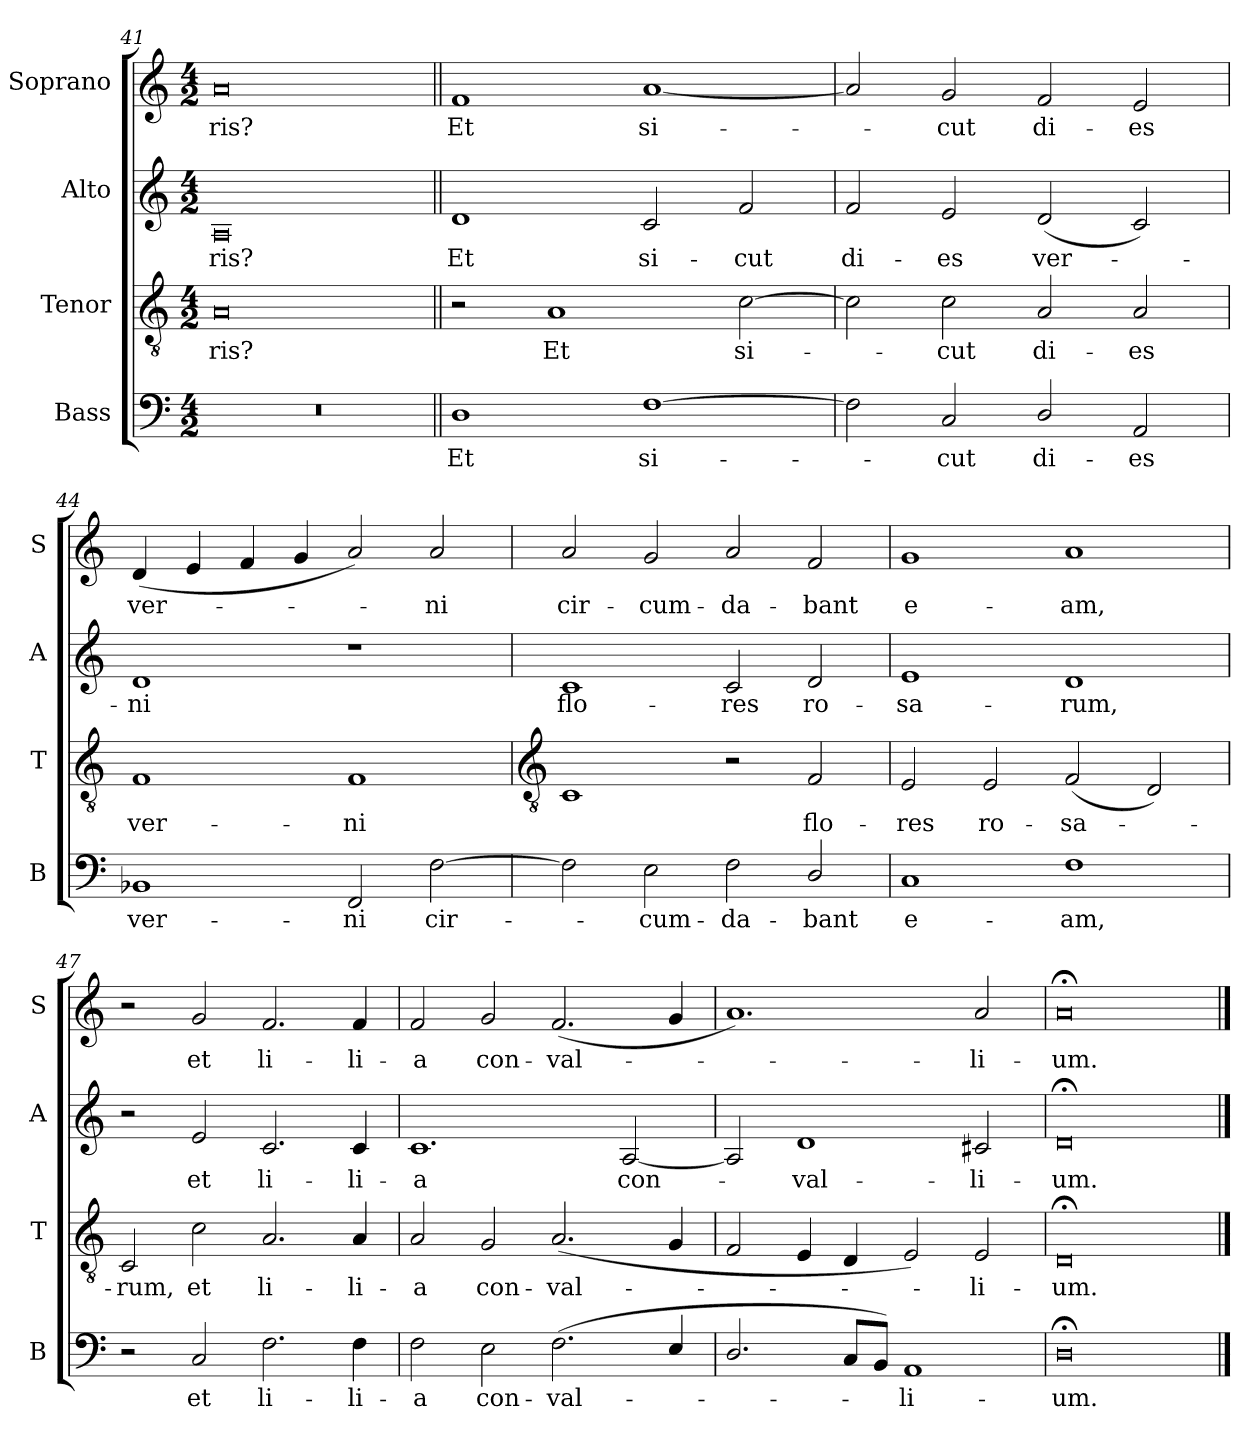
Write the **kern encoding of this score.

**kern	**text	**kern	**text	**kern	**text	**kern	**text
*part4	*part4	*part3	*part3	*part2	*part2	*part1	*part1
*staff4	*staff4	*staff3	*staff3	*staff2	*staff2	*staff1	*staff1
*I"Bass	*	*I"Tenor	*	*I"Alto	*	*I"Soprano	*
*I'B	*	*I'T	*	*I'A	*	*I'S	*
*clefF4	*	*clefGv2	*	*clefG2	*	*clefG2	*
*k[]	*	*k[]	*	*k[]	*	*k[]	*
*C:	*	*C:	*	*C:	*	*C:	*
*M4/2	*	*M4/2	*	*M4/2	*	*M4/2	*
=41	=41	=41	=41	=41	=41	=41	=41
!	!	!	!LO:LY:b	!	!LO:LY:b	!	!LO:LY:b
0r	.	0A	-ris?	0A	ris?	0a	ris?
=42||	=42||	=42||	=42||	=42||	=42||	=42||	=42||
!	!LO:LY:b	!	!	!	!LO:LY:b	!	!LO:LY:b
1D	Et	2r	.	1d	Et	1f	Et
!	!	!	!LO:LY:b	!	!	!	!
.	.	1A	Et	.	.	.	.
!	!LO:LY:b	!	!	!	!LO:LY:b	!	!LO:LY:b
[1F	si-	.	.	2c	si-	[1a	si-
!	!	!	!LO:LY:b	!	!LO:LY:b	!	!
.	.	[2c	si-	2f	-cut	.	.
=43	=43	=43	=43	=43	=43	=43	=43
!	!	!	!	!	!LO:LY:b	!	!
2F]	.	2c]	.	2f	di-	2a]	.
!	!LO:LY:b	!	!LO:LY:b	!	!LO:LY:b	!	!LO:LY:b
2C	cut	2c	cut	2e	-es	2g	cut
!	!LO:LY:b	!	!LO:LY:b	!	!LO:LY:b	!	!LO:LY:b
2D/	di-	2A	di-	(<2d	ver-	2f	di-
!	!LO:LY:b	!	!LO:LY:b	!	!	!	!LO:LY:b
2AA	-es	2A	-es	2c)	.	2e	-es
=44	=44	=44	=44	=44	=44	=44	=44
!	!LO:LY:b	!	!LO:LY:b	!	!LO:LY:b	!	!LO:LY:b
1BB-X	ver-	1F	ver-	1d	ni	(<4d	ver-
.	.	.	.	.	.	4e	.
.	.	.	.	.	.	4f	.
.	.	.	.	.	.	4g	.
!	!LO:LY:b	!	!LO:LY:b	!	!	!	!
2FF	-ni	1F	-ni	1r	.	2a)	.
!	!LO:LY:b	!	!	!	!	!	!LO:LY:b
[2F	cir-	.	.	.	.	2a	ni
!!LO:LB:g=z
=45	=45	=45	=45	=45	=45	=45	=45
*	*	*clefGv2	*	*	*	*	*
!	!	!	!	!	!LO:LY:b	!	!LO:LY:b
2F]	.	1C	.	1c	flo-	2a	cir-
!	!LO:LY:b	!	!	!	!	!	!LO:LY:b
2E	cum-	.	.	.	.	2g	-cum-
!	!LO:LY:b	!	!	!	!LO:LY:b	!	!LO:LY:b
2F	-da-	2r	.	2c	-res	2a	-da-
!	!LO:LY:b	!	!LO:LY:b	!	!LO:LY:b	!	!LO:LY:b
2D/	-bant	2F	flo-	2d	ro-	2f	-bant
=46	=46	=46	=46	=46	=46	=46	=46
!	!LO:LY:b	!	!LO:LY:b	!	!LO:LY:b	!	!LO:LY:b
1C	e-	2E	-res	1e	-sa-	1g	e-
!	!	!	!LO:LY:b	!	!	!	!
.	.	2E	ro-	.	.	.	.
!	!LO:LY:b	!	!LO:LY:b	!	!LO:LY:b	!	!LO:LY:b
1F	-am,	(<2F	-sa-	1d	-rum,	1a	-am,
.	.	2D)	.	.	.	.	.
=47	=47	=47	=47	=47	=47	=47	=47
!	!	!	!LO:LY:b	!	!	!	!
2r	.	2C	rum,	2r	.	2r	.
!	!LO:LY:b	!	!LO:LY:b	!	!LO:LY:b	!	!LO:LY:b
2C	et	2c	et	2e	et	2g	et
!	!LO:LY:b	!	!LO:LY:b	!	!LO:LY:b	!	!LO:LY:b
2.F	li-	2.A	li-	2.c	li-	2.f	li-
!	!LO:LY:b	!	!LO:LY:b	!	!LO:LY:b	!	!LO:LY:b
4F	-li-	4A	-li-	4c	-li-	4f	-li-
=48	=48	=48	=48	=48	=48	=48	=48
!	!LO:LY:b	!	!LO:LY:b	!	!LO:LY:b	!	!LO:LY:b
2F	-a	2A	-a	1.c	-a	2f	-a
!	!LO:LY:b	!	!LO:LY:b	!	!	!	!LO:LY:b
2E	con-	2G	con-	.	.	2g	con-
!	!LO:LY:b	!	!LO:LY:b	!	!	!	!LO:LY:b
(<2.F	-val-	(<2.A	-val-	.	.	(<2.f	-val-
!	!	!	!	!	!LO:LY:b	!	!
.	.	.	.	[2A	con-	.	.
4E/	.	4G	.	.	.	4g	.
=49	=49	=49	=49	=49	=49	=49	=49
2.D/	.	2F	.	2A]	.	1.a)	.
!	!	!	!	!	!LO:LY:b	!	!
.	.	4E	.	1d	val-	.	.
8CL	.	4D	.	.	.	.	.
8BBJ)	.	.	.	.	.	.	.
!	!LO:LY:b	!	!	!	!	!	!
1AA	li-	2E)	.	.	.	.	.
!	!	!	!LO:LY:b	!	!LO:LY:b	!	!LO:LY:b
.	.	2E	li-	2c#X	-li-	2a	li-
=50	=50	=50	=50	=50	=50	=50	=50
!	!LO:LY:b	!	!LO:LY:b	!	!LO:LY:b	!	!LO:LY:b
0D;<	-um.	0D;<	-um.	0d;<	-um.	0a;<	-um.
==	==	==	==	==	==	==	==
*-	*-	*-	*-	*-	*-	*-	*-
